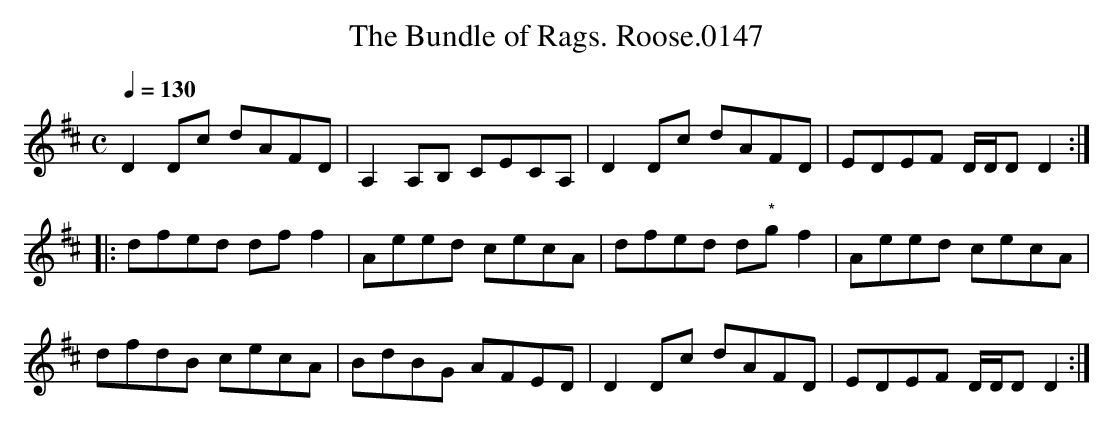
X:1
T:Bundle of Rags. Roose.0147, The
M:C
L:1/8
Q:1/4=130
K:D
D2Dc dAFD|A,2A,B, CECA,|D2Dc dAFD|EDEF D/D/D D2:|
|:dfed dff2|Aeed cecA|dfed d"*"gf2|Aeed cecA|
dfdB cecA|BdBG AFED|D2Dc dAFD|EDEF D/D/D D2:|
